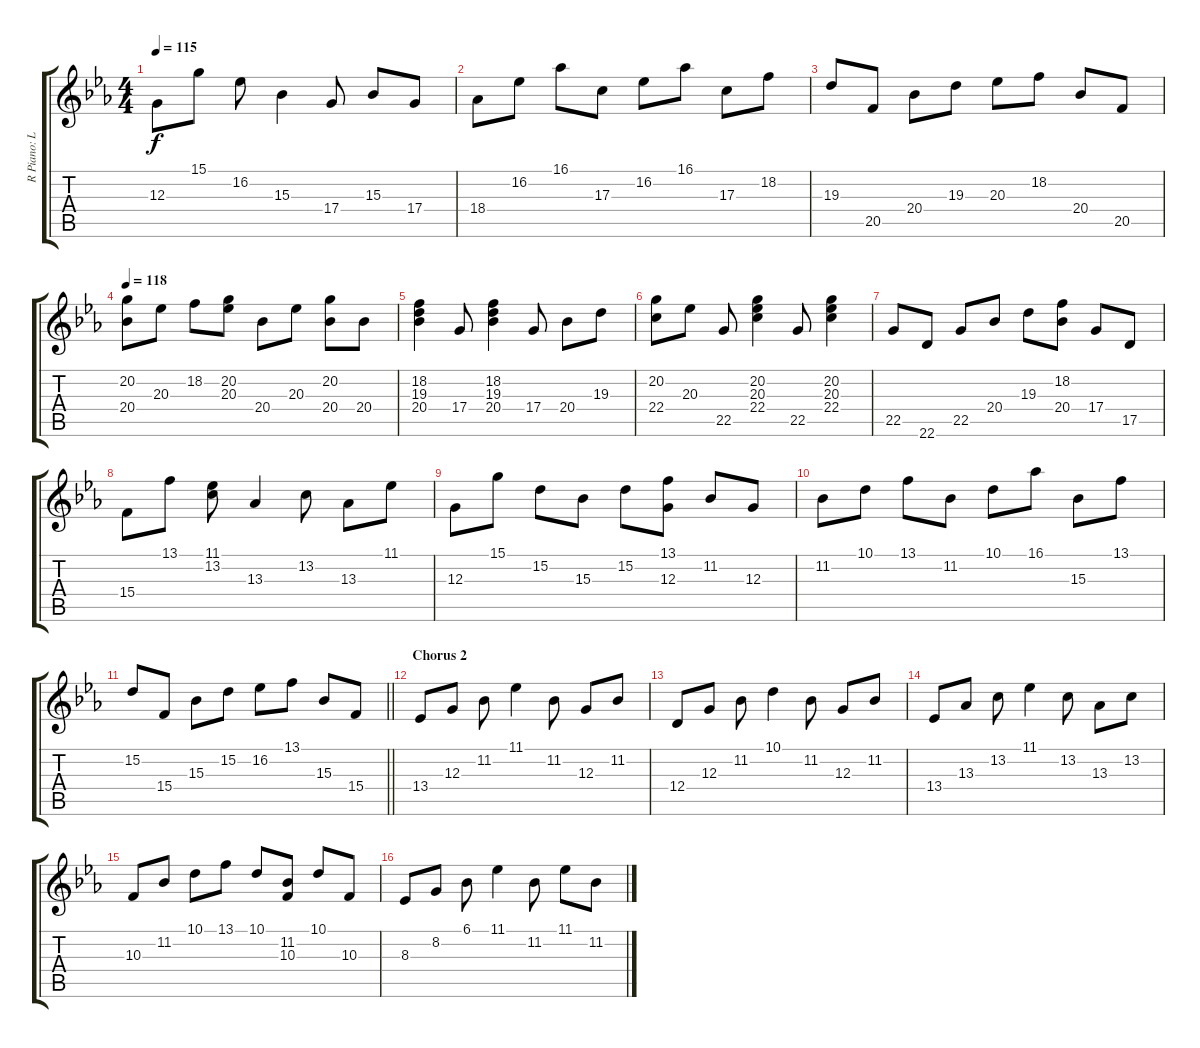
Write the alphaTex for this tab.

\track ("R Piano: Larry" "R Piano: L") {instrument acousticgrandpiano}
\staff {score tabs}
\tuning (E4 B3 G3 D3 A2 E2) {hide}
\ts (4 4)
\tempo 115
\clef g2
\ks eb
12.3.8{dy f} 15.1.8 16.2.8 15.3.4 17.4.8 15.3.8 17.4.8 |
18.4.8 16.2.8 16.1.8 17.3.8 16.2.8 16.1.8 17.3.8 18.2.8 |
19.3.8 20.5.8 20.4.8 19.3.8 20.3.8 18.2.8 20.4.8 20.5.8 |
\tempo 118
(20.2 20.4).8 20.3.8 18.2.8 (20.2 20.3).8 20.4.8 20.3.8 (20.2 20.4).8 20.4.8 |
(18.2 19.3 20.4).4 17.4.8 (18.2 19.3 20.4).4 17.4.8 20.4.8 19.3.8 |
(20.2 22.4).8 20.3.8 22.5.8 (20.2 20.3 22.4).4 22.5.8 (20.2 20.3 22.4).4 |
22.5.8 22.6.8 22.5.8 20.4.8 19.3.8 (18.2 20.4).8 17.4.8 17.5.8 |
15.4.8 13.1.8 (11.1 13.2).8 13.3.4 13.2.8 13.3.8 11.1.8 |
12.3.8 15.1.8 15.2.8 15.3.8 15.2.8 (13.1 12.3).8 11.2.8 12.3.8 |
11.2.8 10.1.8 13.1.8 11.2.8 10.1.8 16.1.8 15.3.8 13.1.8 |
\barLineRight lightlight
15.2.8 15.4.8 15.3.8 15.2.8 16.2.8 13.1.8 15.3.8 15.4.8 |
\section ("" "Chorus 2")
13.4.8 12.3.8 11.2.8 11.1.4 11.2.8 12.3.8 11.2.8 |
12.4.8 12.3.8 11.2.8 10.1.4 11.2.8 12.3.8 11.2.8 |
13.4.8 13.3.8 13.2.8 11.1.4 13.2.8 13.3.8 13.2.8 |
10.3.8 11.2.8 10.1.8 13.1.8 10.1.8 (11.2 10.3).8 10.1.8 10.3.8 |
8.3.8 8.2.8 6.1.8 11.1.4 11.2.8 11.1.8 11.2.8
